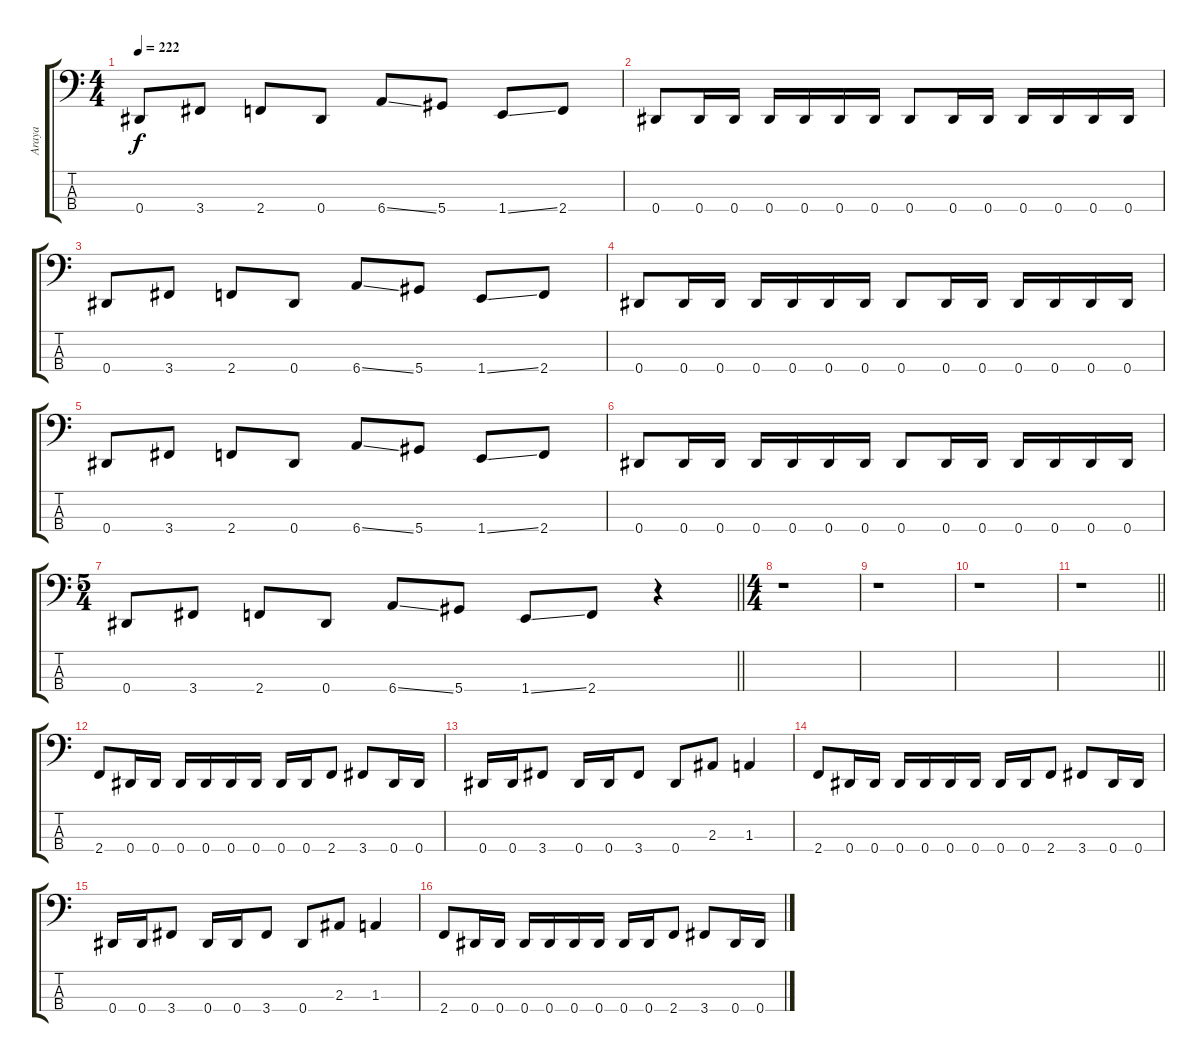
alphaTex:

\track ("Araya" "Araya") {instrument electricbasspick}
\staff {score tabs}
\tuning (Gb2 Db2 Ab1 Eb1) {hide}
\ts (4 4)
\tempo 222
\clef f4
\ks c
0.4.8{dy f} 3.4.8 2.4.8 0.4.8 6.4{ss}.8 5.4.8 1.4{ss}.8 2.4.8 |
0.4.8 0.4.16 0.4.16 0.4.16 0.4.16 0.4.16 0.4.16 0.4.8 0.4.16 0.4.16 0.4.16 0.4.16 0.4.16 0.4.16 |
0.4.8 3.4.8 2.4.8 0.4.8 6.4{ss}.8 5.4.8 1.4{ss}.8 2.4.8 |
0.4.8 0.4.16 0.4.16 0.4.16 0.4.16 0.4.16 0.4.16 0.4.8 0.4.16 0.4.16 0.4.16 0.4.16 0.4.16 0.4.16 |
0.4.8 3.4.8 2.4.8 0.4.8 6.4{ss}.8 5.4.8 1.4{ss}.8 2.4.8 |
0.4.8 0.4.16 0.4.16 0.4.16 0.4.16 0.4.16 0.4.16 0.4.8 0.4.16 0.4.16 0.4.16 0.4.16 0.4.16 0.4.16 |
\ts (5 4)
\barLineRight lightlight
0.4.8 3.4.8 2.4.8 0.4.8 6.4{ss}.8 5.4.8 1.4{ss}.8 2.4.8 r.4 |
\ts (4 4)
r.1 |
r.1 |
r.1 |
\barLineRight lightlight
r.1 |
2.4.8 0.4.16 0.4.16 0.4.16 0.4.16 0.4.16 0.4.16 0.4.16 0.4.16 2.4.8 3.4.8 0.4.16 0.4.16 |
0.4.16 0.4.16 3.4.8 0.4.16 0.4.16 3.4.8 0.4.8 2.3.8 1.3.4 |
2.4.8 0.4.16 0.4.16 0.4.16 0.4.16 0.4.16 0.4.16 0.4.16 0.4.16 2.4.8 3.4.8 0.4.16 0.4.16 |
0.4.16 0.4.16 3.4.8 0.4.16 0.4.16 3.4.8 0.4.8 2.3.8 1.3.4 |
2.4.8 0.4.16 0.4.16 0.4.16 0.4.16 0.4.16 0.4.16 0.4.16 0.4.16 2.4.8 3.4.8 0.4.16 0.4.16
